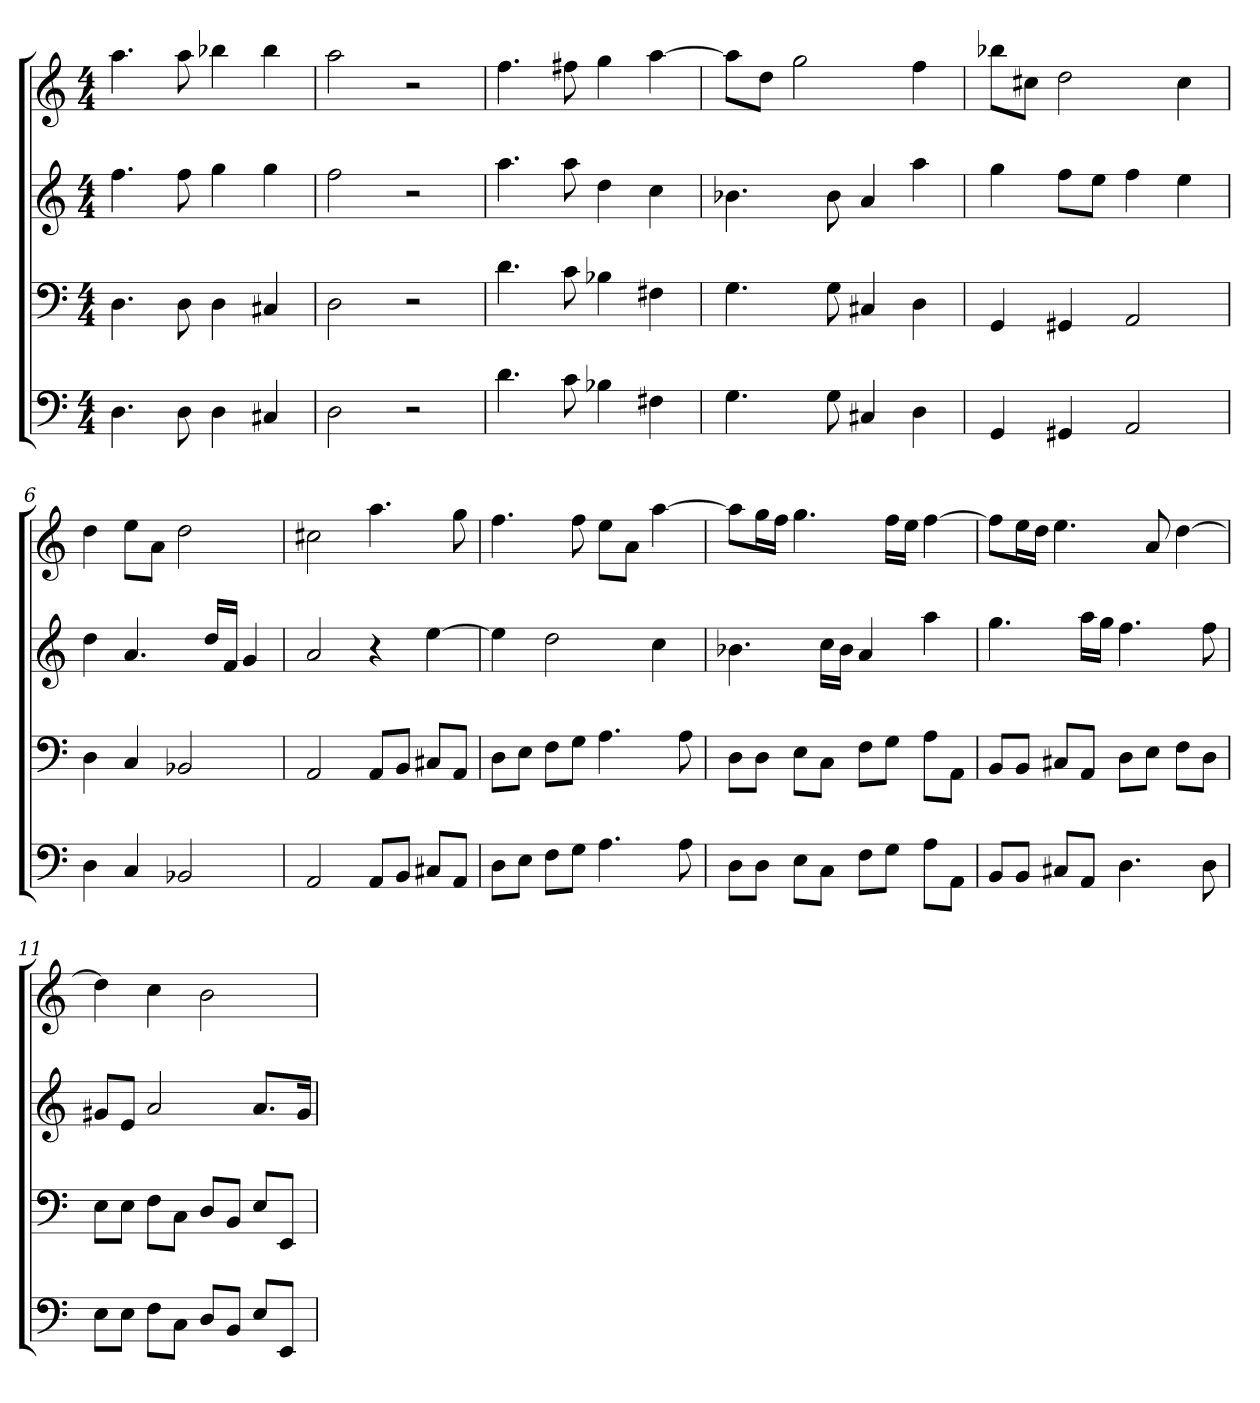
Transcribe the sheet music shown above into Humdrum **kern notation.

**kern	**kern	**kern	**kern
*part4	*part3	*part2	*part1
*staff4	*staff3	*staff2	*staff1
*k[]	*k[]	*k[]	*k[]
*a:	*a:	*a:	*a:
*M4/4	*M4/4	*M4/4	*M4/4
=1	=1	=1	=1
4.D	4.D	4.ff	4.aa
8D	8D	8ff	8aa
4D	4D	4gg	4bb-X
4C#X	4C#X	4gg	4bb-
=2	=2	=2	=2
2D	2D	2ff	2aa
2r	2r	2r	2r
=3	=3	=3	=3
4.d	4.d	4.aa	4.ff
8c	8c	8aa	8ff#X
4B-X	4B-X	4dd	4gg
4F#X	4F#X	4cc	[4aa
=4	=4	=4	=4
4.G	4.G	4.b-X	8aaL]
.	.	.	8ddJ
.	.	.	2gg
8G	8G	8b-	.
4C#X	4C#X	4a	.
4D	4D	4aa	4ff
=5	=5	=5	=5
4GG	4GG	4gg	8bb-XL
.	.	.	8cc#XJ
4GG#X	4GG#X	8ffL	2dd
.	.	8eeJ	.
2AA	2AA	4ff	.
.	.	4ee	4cc#
=6	=6	=6	=6
4D	4D	4dd	4dd
4C	4C	4.a	8eeL
.	.	.	8aJ
2BB-X	2BB-X	.	2dd
.	.	16ddLL	.
.	.	16fJJ	.
.	.	4g	.
=7	=7	=7	=7
2AA	2AA	2a	2cc#X
8AAL	8AAL	4r	4.aa
8BBJ	8BBJ	.	.
8C#XL	8C#XL	[4ee	.
8AAJ	8AAJ	.	8gg
=8	=8	=8	=8
8DL	8DL	4ee]	4.ff
8EJ	8EJ	.	.
8FL	8FL	2dd	.
8GJ	8GJ	.	8ff
4.A	4.A	.	8eeL
.	.	.	8aJ
.	.	4cc	[4aa
8A	8A	.	.
=9	=9	=9	=9
8DL	8DL	4.b-X	8aaL]
8DJ	8DJ	.	16ggL
.	.	.	16ffJJ
8EL	8EL	.	4.gg
8CJ	8CJ	16ccLL	.
.	.	16b-JJ	.
8FL	8FL	4a	.
8GJ	8GJ	.	16ffLL
.	.	.	16eeJJ
8AL	8AL	4aa	[4ff
8AAJ	8AAJ	.	.
=10	=10	=10	=10
8BBL	8BBL	4.gg	8ffL]
8BBJ	8BBJ	.	16eeL
.	.	.	16ddJJ
8C#XL	8C#XL	.	4.ee
8AAJ	8AAJ	16aaLL	.
.	.	16ggJJ	.
4.D	8DL	4.ff	.
.	8EJ	.	8a
.	8FL	.	[4dd
8D	8DJ	8ff	.
=11	=11	=11	=11
8EL	8EL	8g#XL	4dd]
8EJ	8EJ	8eJ	.
8FL	8FL	2a	4cc
8CJ	8CJ	.	.
8DL	8DL	.	2b
8BBJ	8BBJ	.	.
8EL	8EL	8.aL	.
8EEJ	8EEJ	.	.
.	.	16g#Jk	.
=	=	=	=
*-	*-	*-	*-
